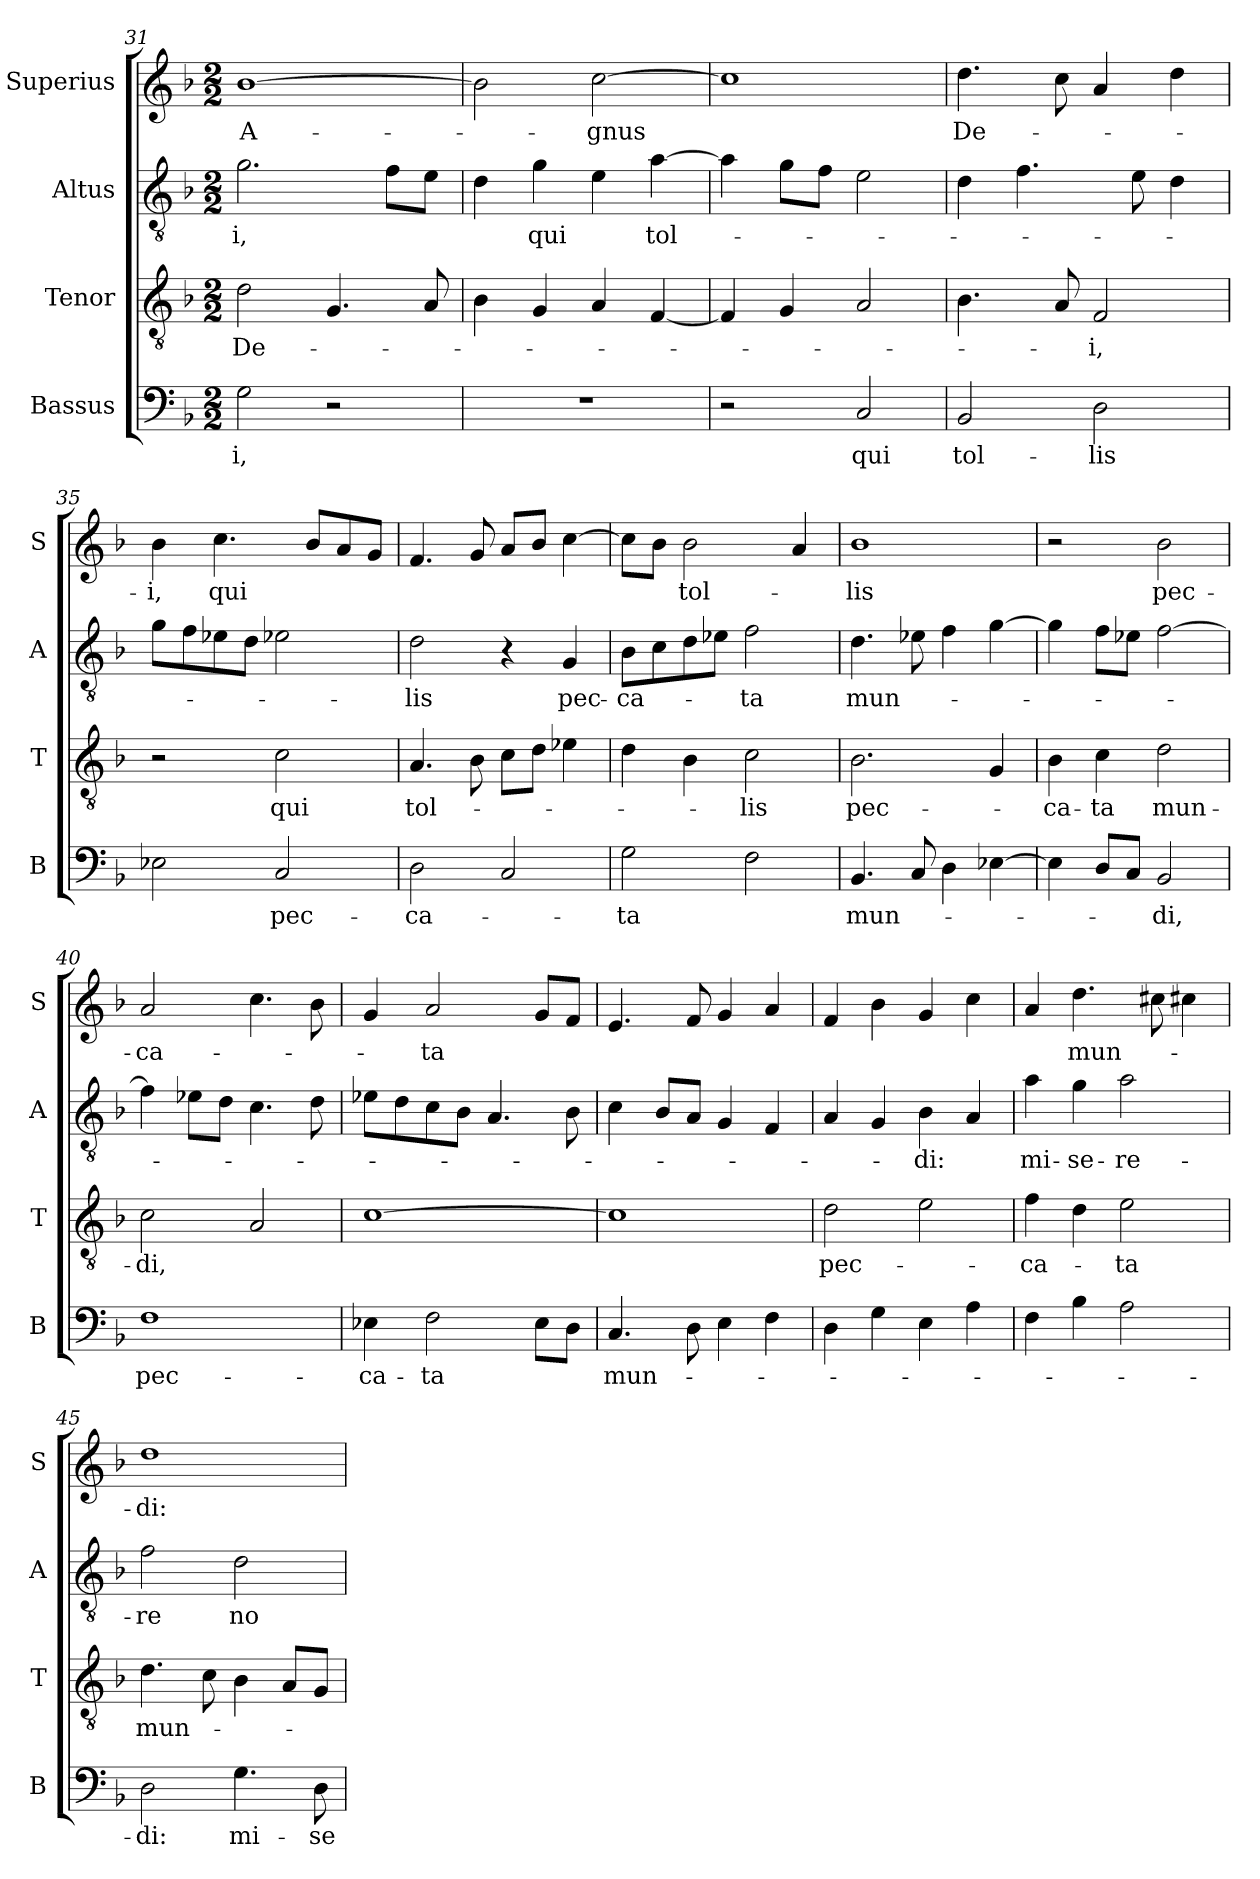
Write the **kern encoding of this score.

**kern	**text	**kern	**text	**kern	**text	**kern	**text
*part4	*part4	*part3	*part3	*part2	*part2	*part1	*part1
*staff4	*staff4	*staff3	*staff3	*staff2	*staff2	*staff1	*staff1
*I"Bassus	*	*I"Tenor	*	*I"Altus	*	*I"Superius	*
*I'B	*	*I'T	*	*I'A	*	*I'S	*
*clefF4	*	*clefGv2	*	*clefGv2	*	*clefG2	*
*k[b-]	*	*k[b-]	*	*k[b-]	*	*k[b-]	*
*M2/2	*	*M2/2	*	*M2/2	*	*M2/2	*
=31	=31	=31	=31	=31	=31	=31	=31
2G	-i,	2d	De-	2.g	-i,	[1b-	A-
2r	.	4.G	.	.	.	.	.
.	.	.	.	8fL	.	.	.
.	.	8A	.	8eJ	.	.	.
=32	=32	=32	=32	=32	=32	=32	=32
1r	.	4B-	.	4d	.	2b-]	.
.	.	4G	.	4g	qui	.	.
.	.	4A	.	4e	.	[2cc	-gnus
.	.	[4F	.	[4a	tol-	.	.
=33	=33	=33	=33	=33	=33	=33	=33
2r	.	4F]	.	4a]	.	1cc]	.
.	.	4G	.	8gL	.	.	.
.	.	.	.	8fJ	.	.	.
2C	qui	2A	.	2e	.	.	.
=34	=34	=34	=34	=34	=34	=34	=34
2BB-	tol-	4.B-	.	4d	.	4.dd	De-
.	.	.	.	4.f	.	.	.
.	.	8A	.	.	.	8cc	.
2D	-lis	2F	-i,	.	.	4a	.
.	.	.	.	8e	.	.	.
.	.	.	.	4d	.	4dd	.
=35	=35	=35	=35	=35	=35	=35	=35
2E-X	.	2r	.	8gL	.	4b-	-i,
.	.	.	.	8f	.	.	.
.	.	.	.	8e-X	.	4.cc	qui
.	.	.	.	8dJ	.	.	.
!	!LO:LY:i	!	!	!	!	!	!
2C	pec-	2c	qui	2e-X	.	.	.
.	.	.	.	.	.	8b-L	.
.	.	.	.	.	.	8a	.
.	.	.	.	.	.	8gJ	.
=36	=36	=36	=36	=36	=36	=36	=36
!	!LO:LY:i	!	!	!	!	!	!
2D	-ca-	4.A	tol-	2d	-lis	4.f	.
.	.	8B-	.	.	.	8g	.
2C	.	8cL	.	4r	.	8aL	.
.	.	8dJ	.	.	.	8b-J	.
.	.	4e-X	.	4G	pec-	[4cc	.
=37	=37	=37	=37	=37	=37	=37	=37
!	!LO:LY:i	!	!	!	!	!	!
2G	-ta	4d	.	8B-L	-ca-	8ccL]	.
.	.	.	.	8c	.	8b-J	.
.	.	4B-	.	8d	.	2b-	tol-
.	.	.	.	8e-iJ	.	.	.
2F	.	2c	-lis	2f	-ta	.	.
.	.	.	.	.	.	4a	.
=38	=38	=38	=38	=38	=38	=38	=38
!	!LO:LY:i	!	!	!	!	!	!
4.BB-	mun-	2.B-	pec-	4.d	mun-	1b-	-lis
8C	.	.	.	8e-i	.	.	.
4D	.	.	.	4f	.	.	.
[4E-X	.	4G	.	[4g	.	.	.
=39	=39	=39	=39	=39	=39	=39	=39
4E-]	.	4B-	-ca-	4g]	.	2r	.
8DL	.	4c	-ta	8fL	.	.	.
8CJ	.	.	.	8e-iJ	.	.	.
!	!LO:LY:i	!	!	!	!	!	!
2BB-	-di,	2d	mun-	[2f	.	2b-	pec-
=40	=40	=40	=40	=40	=40	=40	=40
1F	pec-	2c	-di,	4f]	.	2a	-ca-
.	.	.	.	8e-iL	.	.	.
.	.	.	.	8dJ	.	.	.
.	.	2A	.	4.c	.	4.cc	.
.	.	.	.	8d	.	8b-	.
=41	=41	=41	=41	=41	=41	=41	=41
4E-i	-ca-	[1c	.	8e-iL	.	4g	.
.	.	.	.	8d	.	.	.
2F	-ta	.	.	8c	.	2a	-ta
.	.	.	.	8B-J	.	.	.
.	.	.	.	4.A	.	.	.
8E-iL	.	.	.	.	.	8gL	.
8DJ	.	.	.	8B-	.	8fJ	.
=42	=42	=42	=42	=42	=42	=42	=42
4.C	mun-	1c]	.	4c	.	4.e	.
.	.	.	.	8B-L	.	.	.
8D	.	.	.	8AJ	.	8f	.
4E	.	.	.	4G	.	4g	.
4F	.	.	.	4F	.	4a	.
=43	=43	=43	=43	=43	=43	=43	=43
!	!	!	!LO:LY:i	!	!	!	!
4D	.	2d	pec-	4A	.	4f	.
4G	.	.	.	4G	.	4b-	.
4E	.	2e	.	4B-	-di:	4g	.
4A	.	.	.	4A	.	4cc	.
=44	=44	=44	=44	=44	=44	=44	=44
!	!	!	!LO:LY:i	!	!	!	!
4F	.	4f	-ca-	4a	mi-	4a	.
4B-	.	4d	.	4g	-se-	4.dd	mun-
!	!	!	!LO:LY:i	!	!	!	!
2A	.	2e	-ta	2a	-re-	.	.
.	.	.	.	.	.	8cc#X	.
.	.	.	.	.	.	4cc#X	.
=45	=45	=45	=45	=45	=45	=45	=45
!	!	!	!LO:LY:i	!	!	!	!
2D	-di:	4.d	mun-	2f	-re	1dd	-di:
.	.	8c	.	.	.	.	.
!	!LO:LY:i	!	!	!	!LO:LY:i	!	!
4.G	mi-	4B-	.	2d	no-	.	.
.	.	8AL	.	.	.	.	.
!	!LO:LY:i	!	!	!	!	!	!
8D	-se-	8GJ	.	.	.	.	.
=	=	=	=	=	=	=	=
*-	*-	*-	*-	*-	*-	*-	*-
